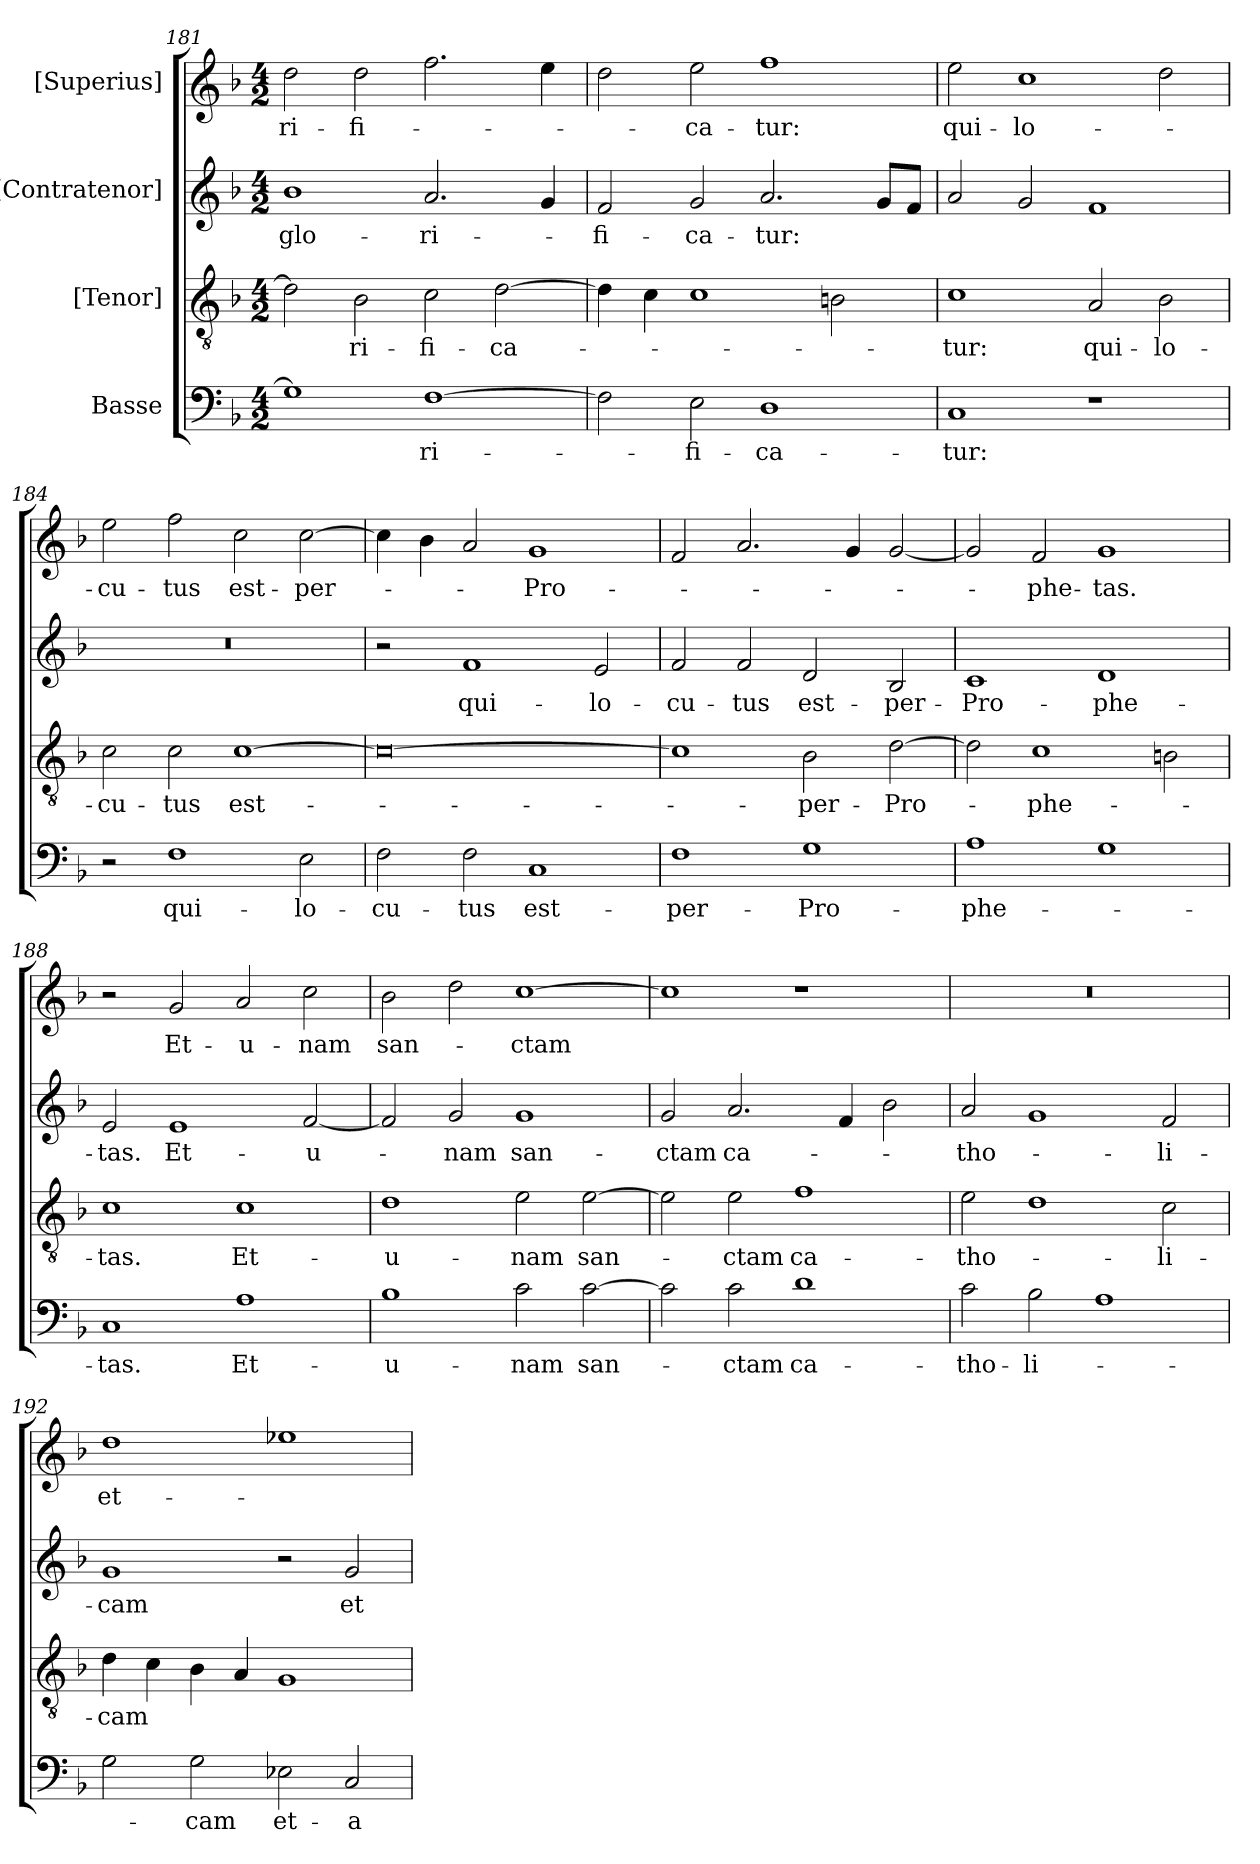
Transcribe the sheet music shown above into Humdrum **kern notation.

**kern	**text	**kern	**text	**kern	**text	**kern	**text
*part4	*part4	*part3	*part3	*part2	*part2	*part1	*part1
*staff4	*staff4	*staff3	*staff3	*staff2	*staff2	*staff1	*staff1
*I"Basse	*	*I"[Tenor]	*	*I"[Contratenor]	*	*I"[Superius]	*
*clefF4	*	*clefGv2	*	*clefG2	*	*clefG2	*
*k[b-]	*	*k[b-]	*	*k[b-]	*	*k[b-]	*
*M4/2	*	*M4/2	*	*M4/2	*	*M4/2	*
=181	=181	=181	=181	=181	=181	=181	=181
1G\]	.	2d\]	.	1b-\	-glo-	2dd\	-ri-
.	.	2B-\	-ri-	.	.	2dd\	-fi-
[1F\	-ri-	2c\	-fi-	2.a/	-ri-	2.ff\	.
.	.	[2d\	-ca-	.	.	.	.
.	.	.	.	4g/	.	4ee\	.
=182	=182	=182	=182	=182	=182	=182	=182
2F\]	.	4d\]	.	2f/	-fi-	2dd\	.
.	.	4c\	.	.	.	.	.
2E\	-fi-	1c\	.	2g/	-ca-	2ee\	-ca-
1D\	-ca-	.	.	2.a/	-tur:	1ff\	-tur:
.	.	2Bn\	.	.	.	.	.
.	.	.	.	8g/L	.	.	.
.	.	.	.	8f/J	.	.	.
=183	=183	=183	=183	=183	=183	=183	=183
1C/	-tur:	1c\	-tur:	2a/	.	2ee\	qui-
.	.	.	.	2g/	.	1cc\	lo-
1r	.	2A/	qui-	1f/	.	.	.
.	.	2B-\	lo-	.	.	2dd\	.
=184	=184	=184	=184	=184	=184	=184	=184
2r	.	2c\	-cu-	0r	.	2ee\	-cu-
1F\	qui-	2c\	-tus	.	.	2ff\	-tus
.	.	[1c\	est-	.	.	2cc\	est-
2E\	lo-	.	.	.	.	[2cc\	per-
=185	=185	=185	=185	=185	=185	=185	=185
2F\	-cu-	0c\_	.	2r	.	4cc\]	.
.	.	.	.	.	.	4b-\	.
2F\	-tus	.	.	1f/	qui-	2a/	.
1C/	est-	.	.	.	.	1g/	Pro-
.	.	.	.	2e/	lo-	.	.
=186	=186	=186	=186	=186	=186	=186	=186
1F\	per-	1c\]	.	2f/	-cu-	2f/	.
.	.	.	.	2f/	-tus	2.a/	.
1G\	Pro-	2B-\	per-	2d/	est-	.	.
.	.	.	.	.	.	4g/	.
.	.	[2d\	Pro-	2B-/	per-	[2g/	.
=187	=187	=187	=187	=187	=187	=187	=187
1A\	-phe-	2d\]	.	1c/	Pro-	2g/]	.
.	.	1c\	-phe-	.	.	2f/	-phe-
1G\	.	.	.	1d/	-phe-	1g/	-tas.
.	.	2Bn\	.	.	.	.	.
=188	=188	=188	=188	=188	=188	=188	=188
1C/	-tas.	1c\	-tas.	2e/	-tas.	2r	.
.	.	.	.	1e/	Et-	2g/	Et-
1A\	Et-	1c\	Et-	.	.	2a/	u-
.	.	.	.	[2f/	u-	2cc\	-nam
=189	=189	=189	=189	=189	=189	=189	=189
1B-\	u-	1d\	u-	2f/]	.	2b-\	san-
.	.	.	.	2g/	-nam	2dd\	.
2c\	-nam	2e\	-nam	1g/	san-	[1cc\	-ctam
[2c\	san-	[2e\	san-	.	.	.	.
=190	=190	=190	=190	=190	=190	=190	=190
2c\]	.	2e\]	.	2g/	-ctam	1cc\]	.
2c\	-ctam	2e\	-ctam	2.a/	ca-	.	.
1d\	ca-	1f\	ca-	.	.	1r	.
.	.	.	.	4f/	.	.	.
.	.	.	.	2b-\	.	.	.
=191	=191	=191	=191	=191	=191	=191	=191
2c\	-tho-	2e\	-tho-	2a/	-tho-	0r	.
2B-\	-li-	1d\	.	1g/	.	.	.
1A\	.	.	.	.	.	.	.
.	.	2c\	-li-	2f/	-li-	.	.
=192	=192	=192	=192	=192	=192	=192	=192
2G\	.	4d\	-cam	1g/	-cam	1dd\	et-
.	.	4c\	.	.	.	.	.
2G\	-cam	4B-\	.	.	.	.	.
.	.	4A/	.	.	.	.	.
2E-X\	et-	1G/	.	2r	.	1ee-X\	.
2C/	a-	.	.	2g/	et-	.	.
=	=	=	=	=	=	=	=
*-	*-	*-	*-	*-	*-	*-	*-
